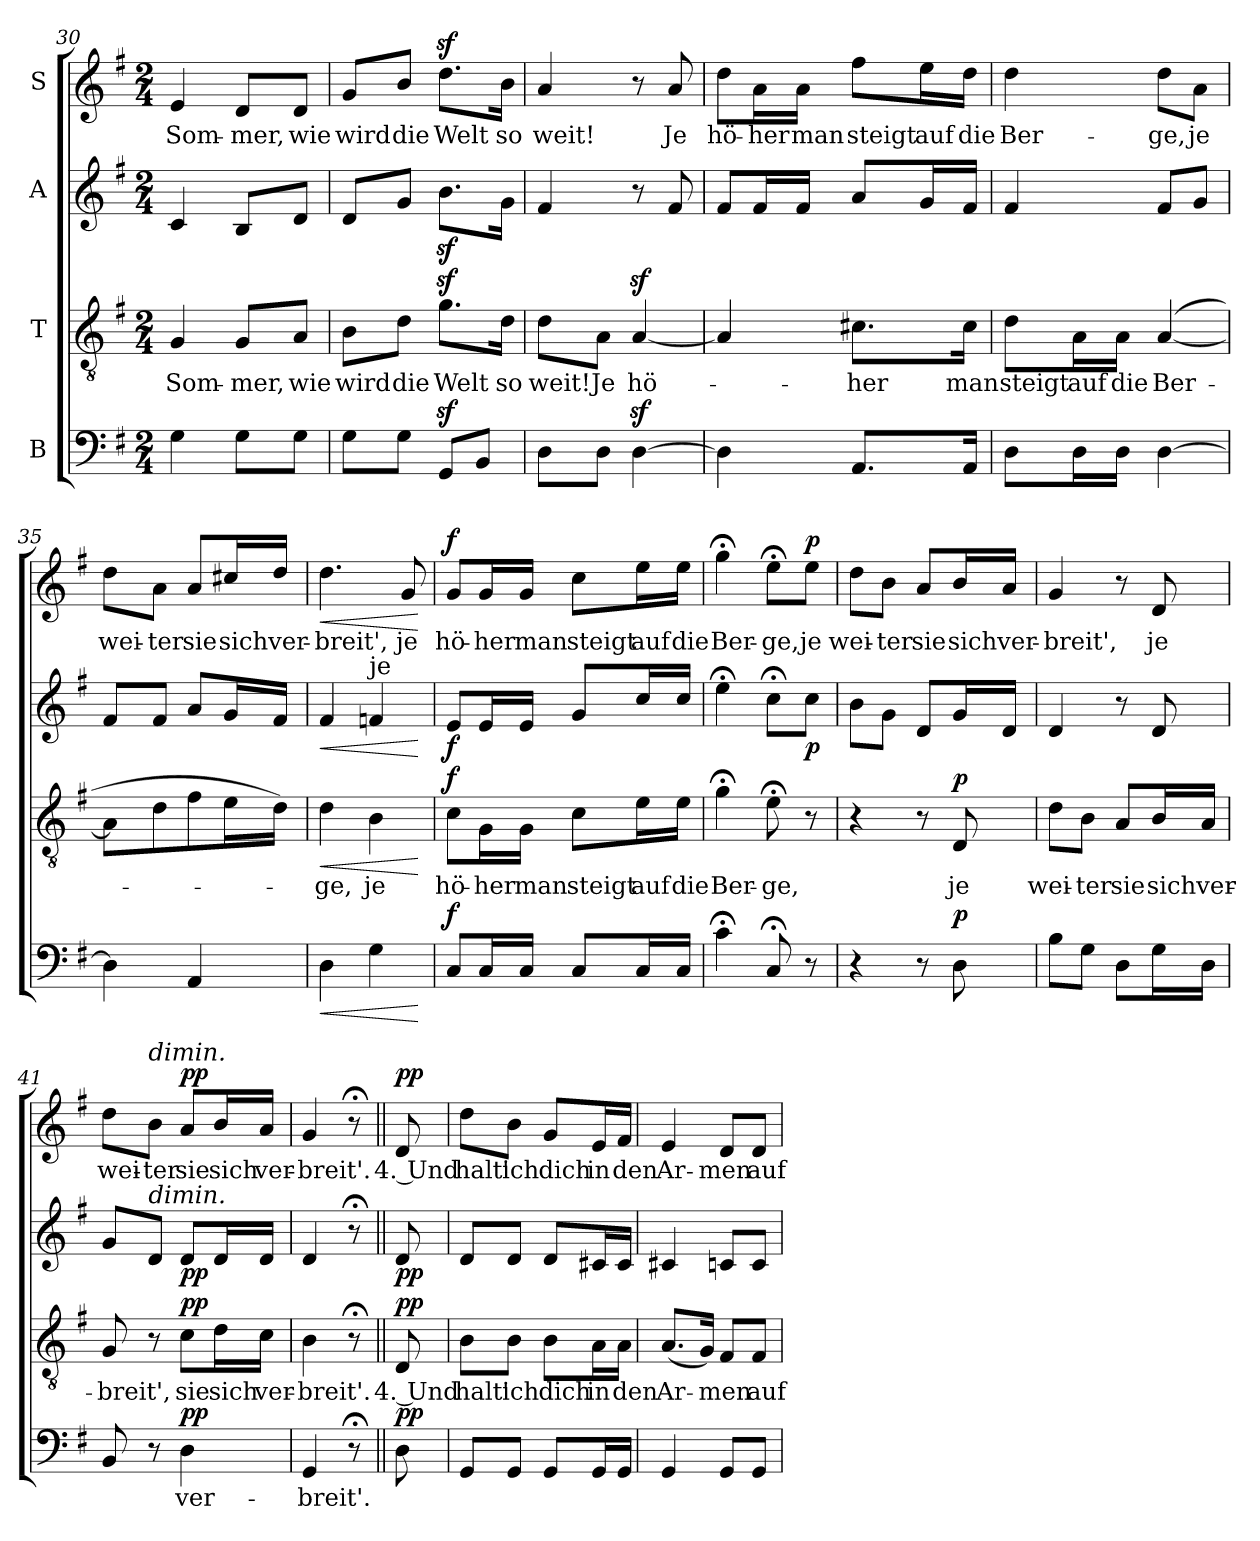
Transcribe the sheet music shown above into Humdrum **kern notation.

**kern	**text	**dynam	**kern	**text	**dynam	**kern	**dynam	**kern	**text	**dynam
*part4	*part4	*part4	*part3	*part3	*part3	*part2	*part2	*part1	*part1	*part1
*staff4	*staff4	*staff4	*staff3	*staff3	*staff3	*staff2	*staff2	*staff1	*staff1	*staff1
*I"B	*	*	*I"T	*	*	*I"A	*	*I"S	*	*
*clefF4	*	*	*clefGv2	*	*	*clefG2	*	*clefG2	*	*
*k[f#]	*	*	*k[f#]	*	*	*k[f#]	*	*k[f#]	*	*
*M2/4	*	*	*M2/4	*	*	*M2/4	*	*M2/4	*	*
=30	=30	=30	=30	=30	=30	=30	=30	=30	=30	=30
!	!	!	!	!LO:LY:b	!	!	!	!	!LO:LY:b	!
4G\	.	.	4G/	Som-	.	4c/	.	4e/	Som-	.
!	!	!	!	!LO:LY:b	!	!	!	!	!LO:LY:b	!
8G\L	.	.	8G/L	-mer,	.	8B/L	.	8d/L	-mer,	.
!	!	!	!	!LO:LY:b	!	!	!	!	!LO:LY:b	!
8G\J	.	.	8A/J	wie	.	8d/J	.	8d/J	wie	.
=31	=31	=31	=31	=31	=31	=31	=31	=31	=31	=31
!	!	!	!	!LO:LY:b	!	!	!	!	!LO:LY:b	!
8G\L	.	.	8B\L	wird	.	8d/L	.	8g/L	wird	.
!	!	!	!	!LO:LY:b	!	!	!	!	!LO:LY:b	!
8G\J	.	.	8d\J	die	.	8g/J	.	8b/J	die	.
!	!	!	!	!LO:LY:b	!	!	!	!	!LO:LY:b	!
8GGz</L	.	.	8.gz<\L	Welt	.	8.bz<\L	.	8.ddz<\L	Welt	.
8BB/J	.	.	.	.	.	.	.	.	.	.
!	!	!	!	!LO:LY:b	!	!	!	!	!LO:LY:b	!
.	.	.	16d\Jk	so	.	16g\Jk	.	16b\Jk	so	.
=32	=32	=32	=32	=32	=32	=32	=32	=32	=32	=32
!	!	!	!	!LO:LY:b	!	!	!	!	!LO:LY:b	!
8D\L	.	.	8d\L	weit!	.	4f#/	.	4a/	weit!	.
!	!	!	!	!LO:LY:b	!	!	!	!	!	!
8D\J	.	.	8A\J	Je	.	.	.	.	.	.
!	!	!	!	!LO:LY:b	!	!	!	!	!	!
[4Dz<\	.	.	[4Az</	hö-	.	8r	.	8r	.	.
!	!	!	!	!	!	!	!	!	!LO:LY:b	!
.	.	.	.	.	.	8f#/	.	8a/	Je	.
!!LO:LB:g=z
=33	=33	=33	=33	=33	=33	=33	=33	=33	=33	=33
!	!	!	!	!	!	!	!	!	!LO:LY:b	!
4D\]	.	.	4A/]	.	.	8f#/L	.	8dd\L	hö-	.
!	!	!	!	!	!	!	!	!	!LO:LY:b	!
.	.	.	.	.	.	16f#/L	.	16a\L	-her	.
!	!	!	!	!	!	!	!	!	!LO:LY:b	!
.	.	.	.	.	.	16f#/JJ	.	16a\JJ	man	.
!	!	!	!	!LO:LY:b	!	!	!	!	!LO:LY:b	!
8.AA/L	.	.	8.c#X\L	-her	.	8a/L	.	8ff#\L	steigt	.
!	!	!	!	!	!	!	!	!	!LO:LY:b	!
.	.	.	.	.	.	16g/L	.	16ee\L	auf	.
!	!	!	!	!LO:LY:b	!	!	!	!	!LO:LY:b	!
16AA/Jk	.	.	16c#\Jk	man	.	16f#/JJ	.	16dd\JJ	die	.
=34	=34	=34	=34	=34	=34	=34	=34	=34	=34	=34
!	!	!	!	!LO:LY:b	!	!	!	!	!LO:LY:b	!
8D\L	.	.	8d\L	steigt	.	4f#/	.	4dd\	Ber-	.
!	!	!	!	!LO:LY:b	!	!	!	!	!	!
16D\L	.	.	16A\L	auf	.	.	.	.	.	.
!	!	!	!	!LO:LY:b	!	!	!	!	!	!
16D\JJ	.	.	16A\JJ	die	.	.	.	.	.	.
!	!	!	!	!LO:LY:b	!	!	!	!	!LO:LY:b	!
[4D\	.	.	(>[4A/	Ber-	.	8f#/L	.	8dd\L	-ge,	.
!	!	!	!	!	!	!	!	!	!LO:LY:b	!
.	.	.	.	.	.	8g/J	.	8a\J	je	.
=35	=35	=35	=35	=35	=35	=35	=35	=35	=35	=35
!	!	!	!	!	!	!	!	!	!LO:LY:b	!
4D\]	.	.	8A\L]	.	.	8f#/L	.	8dd\L	wei-	.
!	!	!	!	!	!	!	!	!	!LO:LY:b	!
.	.	.	8d\	.	.	8f#/J	.	8a\J	-ter	.
!	!	!	!	!	!	!	!	!	!LO:LY:b	!
4AA/	.	.	8f#\	.	.	8a/L	.	8a/L	sie	.
!	!	!	!	!	!	!	!	!	!LO:LY:b	!
.	.	.	16e\L	.	.	16g/L	.	16cc#X/L	sich	.
!	!	!	!	!	!	!	!	!	!LO:LY:b	!
.	.	.	16d\JJ)	.	.	16f#/JJ	.	16dd/JJ	ver-	.
!!LO:LB:g=z
=36	=36	=36	=36	=36	=36	=36	=36	=36	=36	=36
!	!	!LO:HP:b	!	!LO:LY:b	!LO:HP:b	!	!LO:HP:b	!	!LO:LY:b	!LO:HP:b
4D\	.	<	4d\	-ge,	<	4f#/	<	4.dd\	-breit',	<
!	!	!	!	!	!	!LO:TX:a:t=je	!	!	!	!
!	!	!	!	!LO:LY:b	!	!	!	!	!	!
4G\	.	.	4B\	je	.	4fn/	.	.	.	.
!	!	!	!	!	!	!	!	!	!LO:LY:b	!
.	.	.	.	.	.	.	.	8g/	je	.
.	.	[	.	.	[	.	[	.	.	[
=37	=37	=37	=37	=37	=37	=37	=37	=37	=37	=37
!	!	!LO:DY:b	!	!LO:LY:b	!LO:DY:b	!	!LO:DY:b	!	!LO:LY:b	!LO:DY:b
8C/L	.	f	8c\L	hö-	f	8e/L	f	8g/L	hö-	f
!	!	!	!	!LO:LY:b	!	!	!	!	!LO:LY:b	!
16C/L	.	.	16G\L	-her	.	16e/L	.	16g/L	-her	.
!	!	!	!	!LO:LY:b	!	!	!	!	!LO:LY:b	!
16C/JJ	.	.	16G\JJ	man	.	16e/JJ	.	16g/JJ	man	.
!	!	!	!	!LO:LY:b	!	!	!	!	!LO:LY:b	!
8C/L	.	.	8c\L	steigt	.	8g/L	.	8cc\L	steigt	.
!	!	!	!	!LO:LY:b	!	!	!	!	!LO:LY:b	!
16C/L	.	.	16e\L	auf	.	16cc/L	.	16ee\L	auf	.
!	!	!	!	!LO:LY:b	!	!	!	!	!LO:LY:b	!
16C/JJ	.	.	16e\JJ	die	.	16cc/JJ	.	16ee\JJ	die	.
=38	=38	=38	=38	=38	=38	=38	=38	=38	=38	=38
!	!	!	!	!LO:LY:b	!	!	!	!	!LO:LY:b	!
4c;\	.	.	4g;<\	Ber-	.	4ee;<\	.	4gg;<\	Ber-	.
!	!	!	!	!LO:LY:b	!	!	!	!	!LO:LY:b	!
8C;/	.	.	8e;<\	-ge,	.	8cc;<\L	.	8ee;<\L	-ge,	.
!	!	!	!	!	!	!	!LO:DY:b	!	!LO:LY:b	!LO:DY:b
8r	.	.	8r	.	.	8cc\J	p	8ee\J	je	p
!!LO:PB:g=z
=39	=39	=39	=39	=39	=39	=39	=39	=39	=39	=39
!	!	!	!	!	!	!	!	!	!LO:LY:b	!
4r	.	.	4r	.	.	8b\L	.	8dd\L	wei-	.
!	!	!	!	!	!	!	!	!	!LO:LY:b	!
.	.	.	.	.	.	8g\J	.	8b\J	-ter	.
!	!	!	!	!	!	!	!	!	!LO:LY:b	!
8r	.	.	8r	.	.	8d/L	.	8a/L	sie	.
!	!	!LO:DY:b	!	!LO:LY:b	!LO:DY:b	!	!	!	!LO:LY:b	!
8D\	.	p	8D/	je	p	16g/L	.	16b/L	sich	.
!	!	!	!	!	!	!	!	!	!LO:LY:b	!
.	.	.	.	.	.	16d/JJ	.	16a/JJ	ver-	.
=40	=40	=40	=40	=40	=40	=40	=40	=40	=40	=40
!	!	!	!	!LO:LY:b	!	!	!	!	!LO:LY:b	!
8B\L	.	.	8d\L	wei-	.	4d/	.	4g/	-breit',	.
!	!	!	!	!LO:LY:b	!	!	!	!	!	!
8G\J	.	.	8B\J	-ter	.	.	.	.	.	.
!	!	!	!	!LO:LY:b	!	!	!	!	!	!
8D\L	.	.	8A/L	sie	.	8r	.	8r	.	.
!	!	!	!	!LO:LY:b	!	!	!	!	!LO:LY:b	!
16G\L	.	.	16B/L	sich	.	8d/	.	8d/	je	.
!	!	!	!	!LO:LY:b	!	!	!	!	!	!
16D\JJ	.	.	16A/JJ	ver-	.	.	.	.	.	.
=41	=41	=41	=41	=41	=41	=41	=41	=41	=41	=41
!	!	!	!	!LO:LY:b	!	!	!	!	!LO:LY:b	!
8BB/	.	.	8G/	-breit',	.	8g/L	.	8dd\L	wei-	.
!	!	!	!	!	!	!	!	!LO:TX:a:i:t=dimin.	!	!
!	!	!	!	!	!	!LO:TX:a:i:t=dimin.	!	!	!	!
!	!	!	!	!	!	!	!	!	!LO:LY:b	!
8r	.	.	8r	.	.	8d/J	.	8b\J	-ter	.
!	!LO:LY:b	!LO:DY:b	!	!LO:LY:b	!LO:DY:b	!	!LO:DY:b	!	!LO:LY:b	!LO:DY:b
4D\	ver-	pp	8c\L	sie	pp	8d/L	pp	8a/L	sie	pp
!	!	!	!	!LO:LY:b	!	!	!	!	!LO:LY:b	!
.	.	.	16d\L	sich	.	16d/L	.	16b/L	sich	.
!	!	!	!	!LO:LY:b	!	!	!	!	!LO:LY:b	!
.	.	.	16c\JJ	ver-	.	16d/JJ	.	16a/JJ	ver-	.
=42	=42	=42	=42	=42	=42	=42	=42	=42	=42	=42
!	!LO:LY:b	!	!	!LO:LY:b	!	!	!	!	!LO:LY:b	!
4GG/	-breit'.	.	4B\	-breit'.	.	4d/	.	4g/	-breit'.	.
8r;<	.	.	8r;<	.	.	8r;<	.	8r;<	.	.
!!LO:PB:g=z
=42X3||	=42X3||	=42X3||	=42X3||	=42X3||	=42X3||	=42X3||	=42X3||	=42X3||	=42X3||	=42X3||
!	!	!LO:DY:b	!	!LO:LY:b	!LO:DY:b	!	!LO:DY:b	!	!LO:LY:b	!LO:DY:b
8D\	.	pp	8D/	4. Und	pp	8d/	pp	8d/	4. Und	pp
=43	=43	=43	=43	=43	=43	=43	=43	=43	=43	=43
!	!	!	!	!LO:LY:b	!	!	!	!	!LO:LY:b	!
8GG/L	.	.	8B\L	halt'	.	8d/L	.	8dd\L	halt'	.
!	!	!	!	!LO:LY:b	!	!	!	!	!LO:LY:b	!
8GG/J	.	.	8B\J	ich	.	8d/J	.	8b\J	ich	.
!	!	!	!	!LO:LY:b	!	!	!	!	!LO:LY:b	!
8GG/L	.	.	8B\L	dich	.	8d/L	.	8g/L	dich	.
!	!	!	!	!LO:LY:b	!	!	!	!	!LO:LY:b	!
16GG/L	.	.	16A\L	in	.	16c#X/L	.	16e/L	in	.
!	!	!	!	!LO:LY:b	!	!	!	!	!LO:LY:b	!
16GG/JJ	.	.	16A\JJ	den	.	16c#/JJ	.	16f#/JJ	den	.
=44	=44	=44	=44	=44	=44	=44	=44	=44	=44	=44
!	!	!	!	!LO:LY:b	!	!	!	!	!LO:LY:b	!
4GG/	.	.	(<8.A/L	Ar-	.	4c#X/	.	4e/	Ar-	.
.	.	.	16G/Jk)	.	.	.	.	.	.	.
!	!	!	!	!LO:LY:b	!	!	!	!	!LO:LY:b	!
8GG/L	.	.	8F#/L	-men	.	8cn/L	.	8d/L	-men	.
!	!	!	!	!LO:LY:b	!	!	!	!	!LO:LY:b	!
8GG/J	.	.	8F#/J	auf	.	8c/J	.	8d/J	auf	.
=	=	=	=	=	=	=	=	=	=	=
*-	*-	*-	*-	*-	*-	*-	*-	*-	*-	*-
